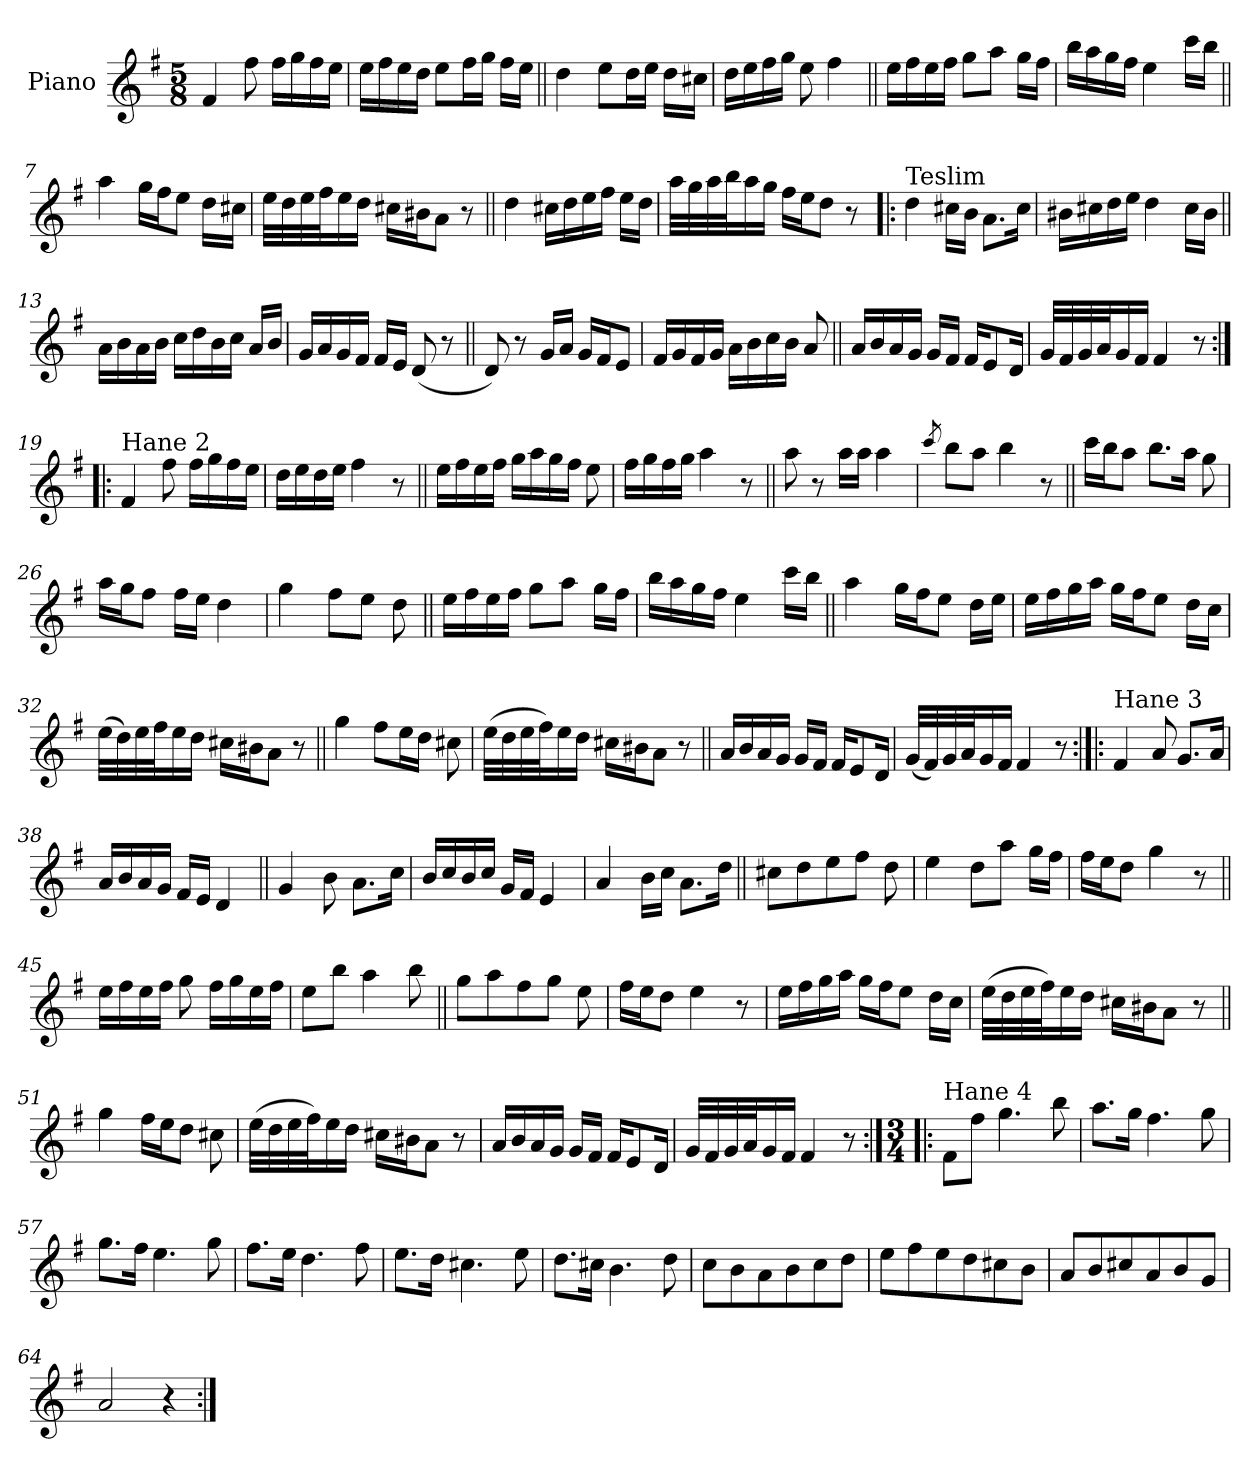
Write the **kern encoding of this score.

**kern
*part1
*staff1
*I"Piano
*I'Pno.
*clefG2
*k[f#]
*M5/8
=1
4f#/
8ff#\
16ff#\LL
16gg\
16ff#\
16ee\JJ
=2
16ee\LL
16ff#\
16ee\
16dd\JJ
8ee\L
16ff#\L
16gg\JJ
16ff#\LL
16ee\JJ
=3||
4dd\
8ee\L
16dd\L
16ee\JJ
16dd\LL
16cc#X\JJ
=4
16dd\LL
16ee\
16ff#\
16gg\JJ
8ee\
4ff#\
=5||
16ee\LL
16ff#\
16ee\
16ff#\JJ
8gg\L
8aa\J
16gg\LL
16ff#\JJ
!!LO:LB:g=z
=6
16bb\LL
16aa\
16gg\
16ff#\JJ
4ee\
16ccc\LL
16bb\JJ
=7||
4aa\
16gg\LL
16ff#\J
8ee\J
16dd\LL
16cc#X\JJ
=8
32ee\LLL
32dd\
32ee\
32ff#\J
16ee\
16dd\JJ
16cc#X\LL
16b#X\J
8a\J
8r
=9||
4dd\
16cc#X\LL
16dd\
16ee\
16ff#\JJ
16ee\LL
16dd\JJ
!!LO:LB:g=z
=10
32aa\LLL
32gg\
32aa\
32bb\J
16aa\
16gg\JJ
16ff#\LL
16ee\J
8dd\J
8r
=11!|:
!LO:TX:a:t=Teslim
4dd\
16cc#X\LL
16b\JJ
8.a\L
16cc#\Jk
=12
16b#X\LL
16cc#X\
16dd\
16ee\JJ
4dd\
16cc#\LL
16b#\JJ
=13||
16a\LL
16b\
16a\
16b\JJ
16cc\LL
16dd\
16b\
16cc\JJ
16a/LL
16b/JJ
=14
16g/LL
16a/
16g/
16f#/JJ
16f#/LL
16e/JJ
(<8d/
8r
!!LO:LB:g=z
=15||
8d/)
8r
16g/LL
16a/JJ
16g/LL
16f#/J
8e/J
=16
16f#/LL
16g/
16f#/
16g/JJ
16a\LL
16b\
16cc\
16b\JJ
8a/
=17||
16a/LL
16b/
16a/
16g/JJ
16g/LL
16f#/JJ
16f#/KL
8e/
16d/Jk
=18
32g/LLL
32f#/
32g/
32a/J
16g/
16f#/JJ
4f#/
8r
=19:|!|:
!LO:TX:a:t=Hane 2
4f#/
8ff#\
16ff#\LL
16gg\
16ff#\
16ee\JJ
!!LO:LB:g=z
=20
16dd\LL
16ee\
16dd\
16ee\JJ
4ff#\
8r
=21||
16ee\LL
16ff#\
16ee\
16ff#\JJ
16gg\LL
16aa\
16gg\
16ff#\JJ
8ee\
=22
16ff#\LL
16gg\
16ff#\
16gg\JJ
4aa\
8r
=23||
8aa\
8r
16aa\LL
16aa\JJ
4aa\
=24
8qccc/
8bb\L
8aa\J
4bb\
8r
=25||
16ccc\LL
16bb\J
8aa\J
8.bb\L
16aa\Jk
8gg\
!!LO:LB:g=z
=26
16aa\LL
16gg\J
8ff#\J
16ff#\LL
16ee\JJ
4dd\
=27
4gg\
8ff#\L
8ee\J
8dd\
=28||
16ee\LL
16ff#\
16ee\
16ff#\JJ
8gg\L
8aa\J
16gg\LL
16ff#\JJ
=29
16bb\LL
16aa\
16gg\
16ff#\JJ
4ee\
16ccc\LL
16bb\JJ
=30||
4aa\
16gg\LL
16ff#\J
8ee\J
16dd\LL
16ee\JJ
=31
16ee\LL
16ff#\
16gg\
16aa\JJ
16gg\LL
16ff#\J
8ee\J
16dd\LL
16cc\JJ
!!LO:LB:g=z
=32
(>32ee\LLL
32dd\)
32ee\
32ff#\J
16ee\
16dd\JJ
16cc#X\LL
16b#X\J
8a\J
8r
=33||
4gg\
8ff#\L
16ee\L
16dd\JJ
8cc#X\
=34
(>32ee\LLL
32dd\
32ee\
32ff#\J)
16ee\
16dd\JJ
16cc#X\LL
16b#X\J
8a\J
8r
=35||
16a/LL
16b/
16a/
16g/JJ
16g/LL
16f#/JJ
16f#/KL
8e/
16d/Jk
!!LO:LB:g=z
=36
(<32g/LLL
32f#/)
32g/
32a/J
16g/
16f#/JJ
4f#/
8r
=37:|!|:
!LO:TX:a:t=Hane 3
4f#/
8a/
8.g/L
16a/Jk
=38
16a/LL
16b/
16a/
16g/JJ
16f#/LL
16e/JJ
4d/
=39||
4g/
8b\
8.a\L
16cc\Jk
=40
16b/LL
16cc/
16b/
16cc/JJ
16g/LL
16f#/JJ
4e/
=41
4a/
16b\LL
16cc\JJ
8.a\L
16dd\Jk
!!LO:LB:g=z
=42||
8cc#X\L
8dd\
8ee\
8ff#\J
8dd\
=43
4ee\
8dd\L
8aa\J
16gg\LL
16ff#\JJ
=44
16ff#\LL
16ee\J
8dd\J
4gg\
8r
=45||
16ee\LL
16ff#\
16ee\
16ff#\JJ
8gg\
16ff#\LL
16gg\
16ee\
16ff#\JJ
=46
8ee\L
8bb\J
4aa\
8bb\
=47||
8gg\L
8aa\
8ff#\
8gg\J
8ee\
=48
16ff#\LL
16ee\J
8dd\J
4ee\
8r
!!LO:LB:g=z
=49
16ee\LL
16ff#\
16gg\
16aa\JJ
16gg\LL
16ff#\J
8ee\J
16dd\LL
16cc\JJ
=50
(>32ee\LLL
32dd\
32ee\
32ff#\J)
16ee\
16dd\JJ
16cc#X\LL
16b#X\J
8a\J
8r
=51||
4gg\
16ff#\LL
16ee\J
8dd\J
8cc#X\
=52
(>32ee\LLL
32dd\
32ee\
32ff#\J)
16ee\
16dd\JJ
16cc#X\LL
16b#X\J
8a\J
8r
!!LO:PB:g=z
=53
16a/LL
16b/
16a/
16g/JJ
16g/LL
16f#/JJ
16f#/KL
8e/
16d/Jk
=54
32g/LLL
32f#/
32g/
32a/J
16g/
16f#/JJ
4f#/
8r
=55:|!|:
*M3/4
!LO:TX:a:t=Hane 4
8f#\L
8ff#\J
4.gg\
8bb\
=56
8.aa\L
16gg\Jk
4.ff#\
8gg\
=57
8.gg\L
16ff#\Jk
4.ee\
8gg\
=58
8.ff#\L
16ee\Jk
4.dd\
8ff#\
!!LO:LB:g=z
=59
8.ee\L
16dd\Jk
4.cc#X\
8ee\
=60
8.dd\L
16cc#X\Jk
4.b\
8dd\
=61
8cc\L
8b\
8a\
8b\
8cc\
8dd\J
=62
8ee\L
8ff#\
8ee\
8dd\
8cc#X\
8b\J
=63
8a/L
8b/
8cc#X/
8a/
8b/
8g/J
=64
2a/
4r
=:|!
*-
